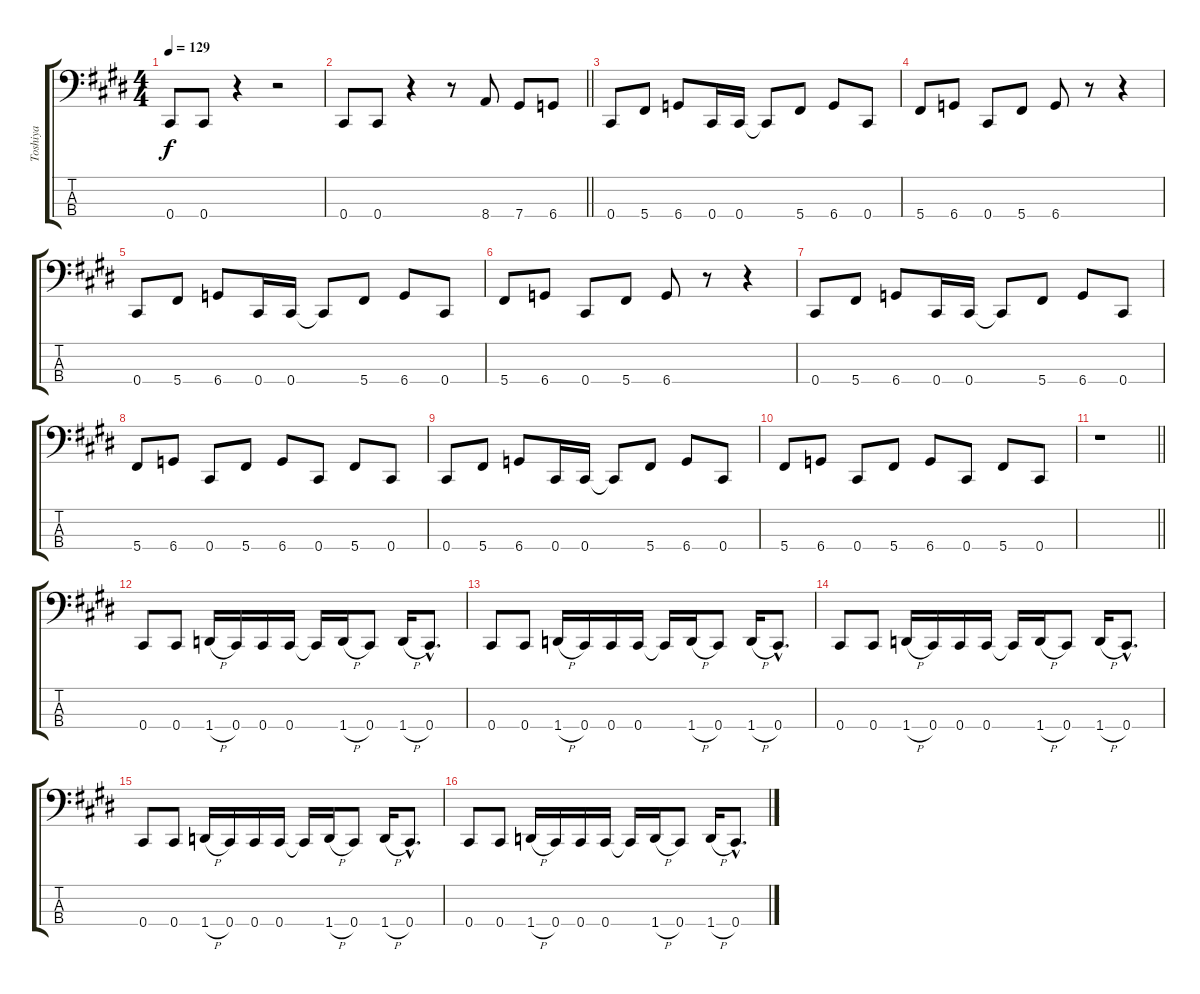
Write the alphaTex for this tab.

\track ("Toshiya" "Toshiya") {instrument electricbasspick}
\staff {score tabs}
\tuning (E2 B1 Gb1 Db1) {hide}
\ts (4 4)
\tempo 129
\clef f4
\ks e
0.4.8{dy f} 0.4.8 r.4 r.2 |
\barLineRight lightlight
0.4.8 0.4.8 r.4 r.8 8.4.8 7.4.8 6.4.8 |
0.4.8 5.4.8 6.4.8 0.4.16 0.4.16 0.4{t}.8 5.4.8 6.4.8 0.4.8 |
5.4.8 6.4.8 0.4.8 5.4.8 6.4.8 r.8 r.4 |
0.4.8 5.4.8 6.4.8 0.4.16 0.4.16 0.4{t}.8 5.4.8 6.4.8 0.4.8 |
5.4.8 6.4.8 0.4.8 5.4.8 6.4.8 r.8 r.4 |
0.4.8 5.4.8 6.4.8 0.4.16 0.4.16 0.4{t}.8 5.4.8 6.4.8 0.4.8 |
5.4.8 6.4.8 0.4.8 5.4.8 6.4.8 0.4.8 5.4.8 0.4.8 |
0.4.8 5.4.8 6.4.8 0.4.16 0.4.16 0.4{t}.8 5.4.8 6.4.8 0.4.8 |
5.4.8 6.4.8 0.4.8 5.4.8 6.4.8 0.4.8 5.4.8 0.4.8 |
\barLineRight lightlight
r.1 |
0.4.8 0.4.8 1.4{h}.16 0.4.16 0.4.16 0.4.16 0.4{t}.16 1.4{h}.16 0.4.8 1.4{h}.16 0.4{hac}.8{d} |
0.4.8 0.4.8 1.4{h}.16 0.4.16 0.4.16 0.4.16 0.4{t}.16 1.4{h}.16 0.4.8 1.4{h}.16 0.4{hac}.8{d} |
0.4.8 0.4.8 1.4{h}.16 0.4.16 0.4.16 0.4.16 0.4{t}.16 1.4{h}.16 0.4.8 1.4{h}.16 0.4{hac}.8{d} |
0.4.8 0.4.8 1.4{h}.16 0.4.16 0.4.16 0.4.16 0.4{t}.16 1.4{h}.16 0.4.8 1.4{h}.16 0.4{hac}.8{d} |
0.4.8 0.4.8 1.4{h}.16 0.4.16 0.4.16 0.4.16 0.4{t}.16 1.4{h}.16 0.4.8 1.4{h}.16 0.4{hac}.8{d}
